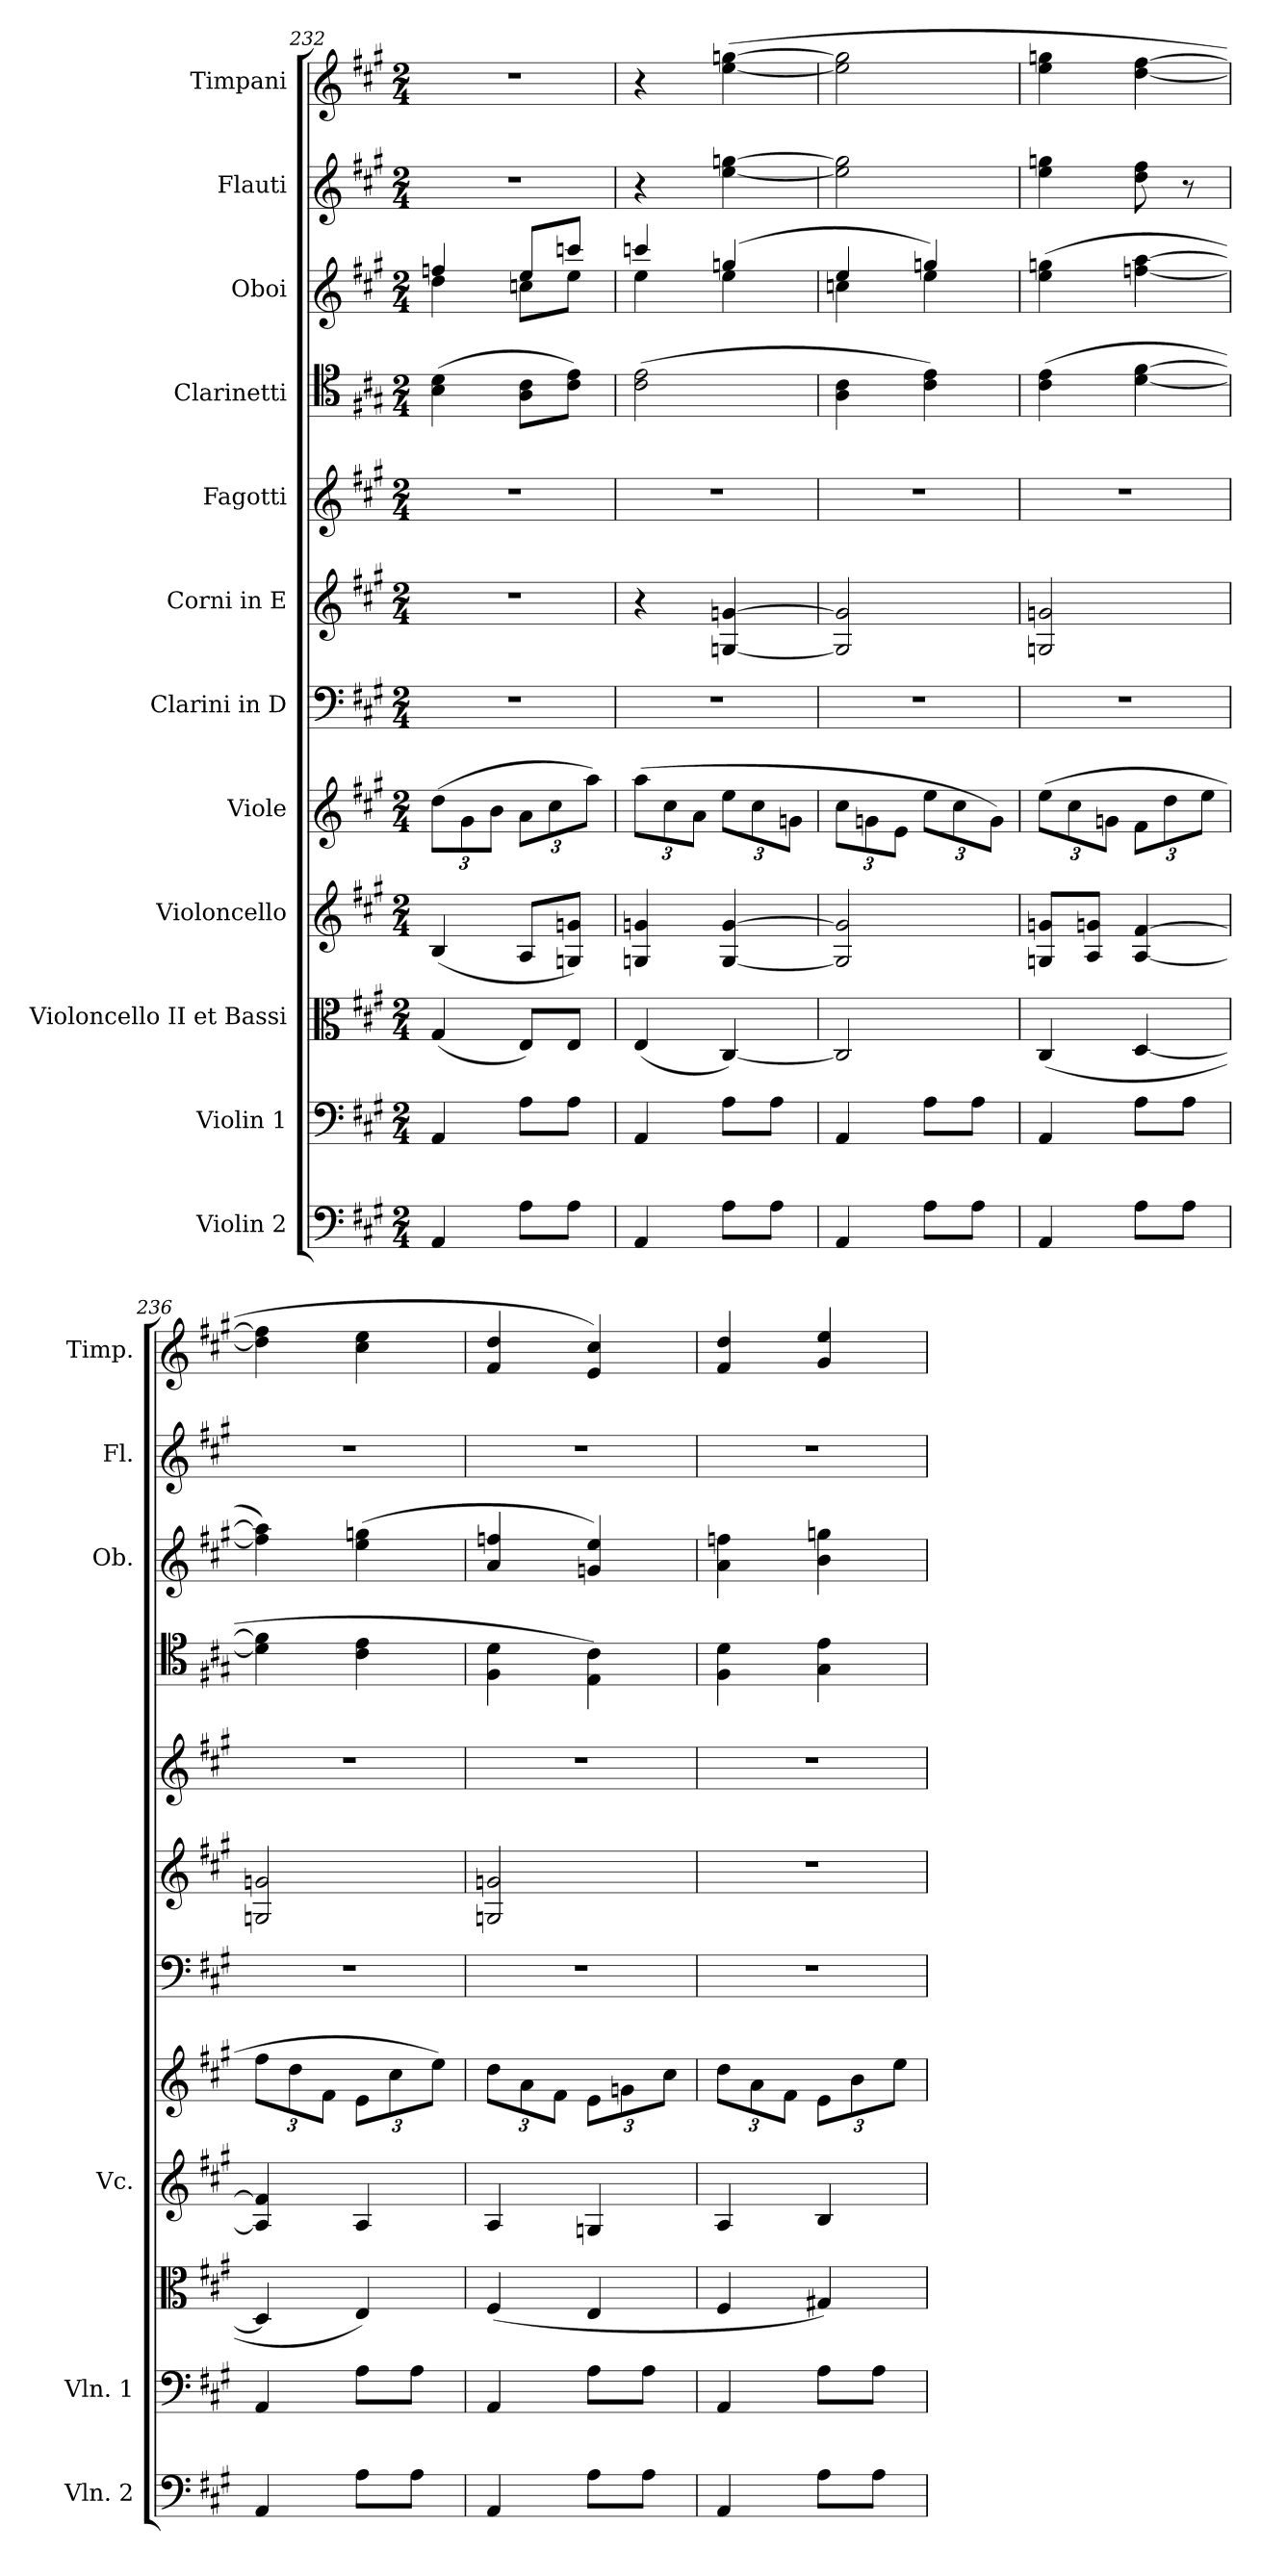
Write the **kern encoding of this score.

**kern	**kern	**kern	**kern	**kern	**kern	**kern	**dynam	**kern	**kern	**kern	**kern	**dynam	**kern
*part12	*part11	*part10	*part9	*part8	*part7	*part6	*part6	*part5	*part4	*part3	*part2	*part2	*part1
*staff12	*staff11	*staff10	*staff9	*staff8	*staff7	*staff6	*staff6	*staff5	*staff4	*staff3	*staff2	*staff2	*staff1
*I"Violin 2	*I"Violin 1	*I"Violoncello II et Bassi	*I"Violoncello	*I"Viole	*I"Clarini in D	*I"Corni in E	*	*I"Fagotti	*I"Clarinetti	*I"Oboi	*I"Flauti	*	*I"Timpani
*I'Vln. 2	*I'Vln. 1	*	*I'Vc.	*	*	*	*	*	*	*I'Ob.	*I'Fl.	*	*I'Timp.
*clefF4	*clefF4	*clefC3	*clefG2	*clefG2	*clefF4	*clefG2	*	*clefG2	*clefC4	*clefG2	*clefG2	*	*clefG2
*ITrd7c12	*	*	*	*	*	*ITrd-1c-2	*	*ITrd5c8	*	*ITrd2c3	*	*	*
*k[f#c#g#]	*k[f#c#g#]	*k[f#c#g#]	*k[f#c#g#]	*k[f#c#g#]	*k[f#c#g#]	*k[f#c#g#d#a#]	*	*k[f#c#g#d#a#e#b#]	*k[f#c#g#]	*k[f#c#g#d#a#e#]	*k[f#c#g#]	*	*k[f#c#g#]
*M2/4	*M2/4	*M2/4	*M2/4	*M2/4	*M2/4	*M2/4	*	*M2/4	*M2/4	*M2/4	*M2/4	*	*M2/4
*	*	*	*	*Xbrackettup	*	*	*	*	*	*	*	*	*
=232	=232	=232	=232	=232	=232	=232	=232	=232	=232	=232	=232	=232	=232
*	*	*	*	*	*	*	*	*	*	*^	*	*	*
4AAA/	4AA/	(<4G#/	(<4B/	(>12dd\L	2r	2r	.	2r	(>4B\ 4d\	4dd/	4b\	2r	.	2r
.	.	.	.	12g#\	.	.	.	.	.	.	.	.	.	.
.	.	.	.	12b\J	.	.	.	.	.	.	.	.	.	.
8AA\L	8A\L	8E/L)	8A/L	12a\L	.	.	.	.	8A\ 8c#\L	8cc#/L	8a\L	.	.	.
.	.	.	.	12cc#\	.	.	.	.	.	.	.	.	.	.
8AA\J	8A\J	8E/J	8Gn/ 8gn/J)	.	.	.	.	.	8c#\ 8e\J)	8aa/J	8cc#\J	.	.	.
.	.	.	.	12aa\J)	.	.	.	.	.	.	.	.	.	.
=233	=233	=233	=233	=233	=233	=233	=233	=233	=233	=233	=233	=233	=233	=233
4AAA/	4AA/	(<4E/	4Gn/ 4gn/	(>12aa\L	2r	4r	.	2r	(>2c#\ 2e\	4aa/	4cc#\	4r	.	4r
.	.	.	.	12cc#\	.	.	.	.	.	.	.	.	.	.
.	.	.	.	12a\J	.	.	.	.	.	.	.	.	.	.
!	!	!	!	!	!	!	!LO:DY:b	!	!	!	!	!	!LO:DY:b	!
8AA\L	8A\L	[4C#/)	[4G/ [4g/	12ee\L	.	[4A/ [4a/	P	.	.	(>4ee/	4cc#\	[4ee\ [4ggn\	P	(>[4ee\ [4ggn\
.	.	.	.	12cc#\	.	.	.	.	.	.	.	.	.	.
8AA\J	8A\J	.	.	.	.	.	.	.	.	.	.	.	.	.
.	.	.	.	12gn\J	.	.	.	.	.	.	.	.	.	.
=234	=234	=234	=234	=234	=234	=234	=234	=234	=234	=234	=234	=234	=234	=234
4AAA/	4AA/	2C#/]	2G]/ 2g]/	12cc#\L	2r	2A]/ 2a]/	.	2r	4A\ 4c#\	4cc#/	4a\	2ee]\ 2gg]\	.	2ee]\ 2gg]\
.	.	.	.	12gn\	.	.	.	.	.	.	.	.	.	.
.	.	.	.	12e\J	.	.	.	.	.	.	.	.	.	.
8AA\L	8A\L	.	.	12ee\L	.	.	.	.	4c#\ 4e\)	4ee/)	4cc#\	.	.	.
.	.	.	.	12cc#\	.	.	.	.	.	.	.	.	.	.
8AA\J	8A\J	.	.	.	.	.	.	.	.	.	.	.	.	.
.	.	.	.	12g\J)	.	.	.	.	.	.	.	.	.	.
*	*	*	*	*	*	*	*	*	*	*v	*v	*	*	*
!!LO:PB:g=z
=235	=235	=235	=235	=235	=235	=235	=235	=235	=235	=235	=235	=235	=235
4AAA/	4AA/	(>4C#/	8G/ 8g/L	(>12ee\L	2r	2A/ 2a/	.	2r	(>4c#\ 4e\	(>4cc#\ 4ee\	4ee\ 4gg\	.	4ee\ 4gg\
.	.	.	.	12cc#\	.	.	.	.	.	.	.	.	.
.	.	.	8A/ 8gn/J	.	.	.	.	.	.	.	.	.	.
.	.	.	.	12gn\J	.	.	.	.	.	.	.	.	.
8AA\L	8A\L	[4D/	[4A/ [4f#/	12f#\L	.	.	.	.	[4d\ [4f#\	[4dd\ [4ff#\	8dd\ 8ff#\	.	[4dd\ [4ff#\
.	.	.	.	12dd\	.	.	.	.	.	.	.	.	.
8AA\J	8A\J	.	.	.	.	.	.	.	.	.	8r	.	.
.	.	.	.	12ee\J	.	.	.	.	.	.	.	.	.
=236	=236	=236	=236	=236	=236	=236	=236	=236	=236	=236	=236	=236	=236
4AAA/	4AA/	4D/]	4A]/ 4f#]/	12ff#\L	2r	2A/ 2a/	.	2r	4d]\ 4f#]\	4dd]\ 4ff#]\)	2r	.	4dd]\ 4ff#]\
.	.	.	.	12dd\	.	.	.	.	.	.	.	.	.
.	.	.	.	12f#\J	.	.	.	.	.	.	.	.	.
8AA\L	8A\L	4E/)	4A/	12e\L	.	.	.	.	4c#\ 4e\	(>4cc#\ 4ee\	.	.	4cc#\ 4ee\
.	.	.	.	12cc#\	.	.	.	.	.	.	.	.	.
8AA\J	8A\J	.	.	.	.	.	.	.	.	.	.	.	.
.	.	.	.	12ee\J)	.	.	.	.	.	.	.	.	.
=237	=237	=237	=237	=237	=237	=237	=237	=237	=237	=237	=237	=237	=237
4AAA/	4AA/	(<4F#/	4A/	12dd\L	2r	2A/ 2a/	.	2r	4F#\ 4d\	4f#/ 4dd/	2r	.	4f#/ 4dd/
.	.	.	.	12a\	.	.	.	.	.	.	.	.	.
.	.	.	.	12f#\J	.	.	.	.	.	.	.	.	.
8AA\L	8A\L	4E/	4Gn/	12e\L	.	.	.	.	4E\ 4c#\)	4e/ 4cc#/)	.	.	4e/ 4cc#/)
.	.	.	.	12gn\	.	.	.	.	.	.	.	.	.
8AA\J	8A\J	.	.	.	.	.	.	.	.	.	.	.	.
.	.	.	.	12cc#\J	.	.	.	.	.	.	.	.	.
=238	=238	=238	=238	=238	=238	=238	=238	=238	=238	=238	=238	=238	=238
4AAA/	4AA/	4F#/	4A/	12dd\L	2r	2r	.	2r	4F#\ 4d\	4f#\ 4dd\	2r	.	4f#/ 4dd/
.	.	.	.	12a\	.	.	.	.	.	.	.	.	.
.	.	.	.	12f#\J	.	.	.	.	.	.	.	.	.
8AA\L	8A\L	4G#X/)	4B/	12e\L	.	.	.	.	4G#\ 4e\	4g#\ 4ee\	.	.	4g#/ 4ee/
.	.	.	.	12b\	.	.	.	.	.	.	.	.	.
8AA\J	8A\J	.	.	.	.	.	.	.	.	.	.	.	.
.	.	.	.	12ee\J	.	.	.	.	.	.	.	.	.
=	=	=	=	=	=	=	=	=	=	=	=	=	=
*-	*-	*-	*-	*-	*-	*-	*-	*-	*-	*-	*-	*-	*-
